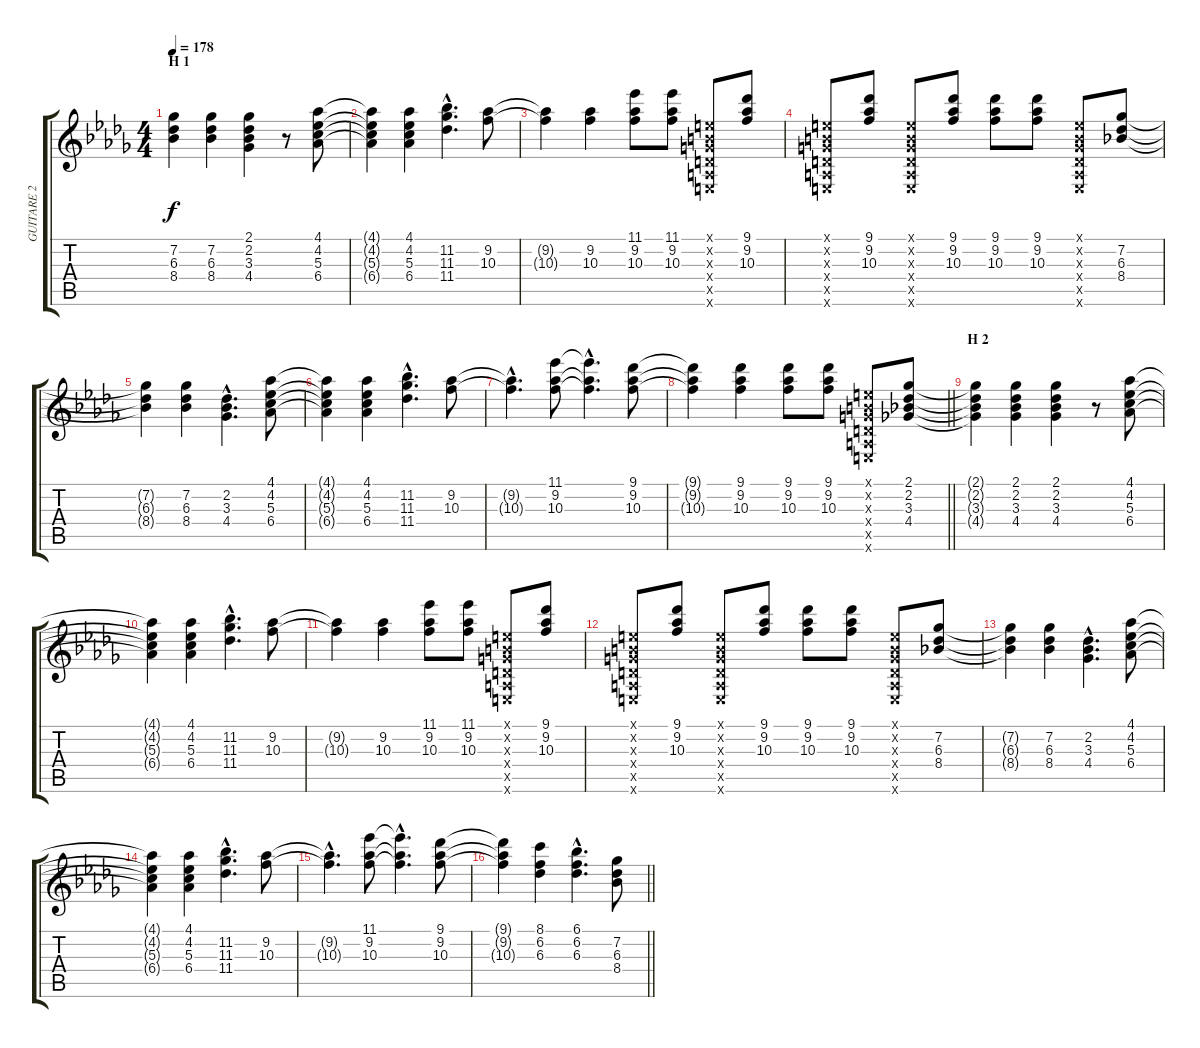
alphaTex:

\track ("GUITARE 2" "GUITARE 2") {instrument distortionguitar}
\staff {score tabs}
\tuning (E4 B3 G3 D3 A2 E2) {hide}
\ts (4 4)
\section ("" "H 1")
\tempo 178
\clef g2
\ks db
(7.2{t} 6.3{t} 8.4{t}).4{dy f} (7.2 6.3 8.4).4 (2.1 2.2 3.3 4.4).4 r.8 (4.1 4.2 5.3 6.4).8 |
(4.1{t} 4.2{t} 5.3{t} 6.4{t}).4 (4.1 4.2 5.3 6.4).4 (11.2{hac} 11.3{hac} 11.4{hac}).4{d} (9.2 10.3).8 |
(9.2{t} 10.3{t}).4 (9.2 10.3).4 (11.1 9.2 10.3).8 (11.1 9.2 10.3).8 (0.1{x} 0.2{x} 0.3{x} 0.4{x} 0.5{x} 0.6{x}).8 (9.1 9.2 10.3).8 |
(0.1{x} 0.2{x} 0.3{x} 0.4{x} 0.5{x} 0.6{x}).8 (9.1 9.2 10.3).8 (0.1{x} 0.2{x} 0.3{x} 0.4{x} 0.5{x} 0.6{x}).8 (9.1 9.2 10.3).8 (9.1 9.2 10.3).8 (9.1 9.2 10.3).8 (0.1{x} 0.2{x} 0.3{x} 0.4{x} 0.5{x} 0.6{x}).8 (7.2 6.3 8.4).8 |
(7.2{t} 6.3{t} 8.4{t}).4 (7.2 6.3 8.4).4 (2.2{hac} 3.3{hac} 4.4{hac}).4{d} (4.1 4.2 5.3 6.4).8 |
(4.1{t} 4.2{t} 5.3{t} 6.4{t}).4 (4.1 4.2 5.3 6.4).4 (11.2{hac} 11.3{hac} 11.4{hac}).4{d} (9.2 10.3).8 |
(9.2{hac t} 10.3{hac t}).4{d} (11.1 9.2 10.3).8 (11.1{hac t} 9.2{hac t} 10.3{hac t}).4{d} (9.1 9.2 10.3).8 |
\barLineRight lightlight
(9.1{t} 9.2{t} 10.3{t}).4 (9.1 9.2 10.3).4 (9.1 9.2 10.3).8 (9.1 9.2 10.3).8 (0.1{x} 0.2{x} 0.3{x} 0.4{x} 0.5{x} 0.6{x}).8 (2.1 2.2 3.3 4.4).8 |
\section ("" "H 2")
(2.1{t} 2.2{t} 3.3{t} 4.4{t}).4 (2.1 2.2 3.3 4.4).4 (2.1 2.2 3.3 4.4).4 r.8 (4.1 4.2 5.3 6.4).8 |
(4.1{t} 4.2{t} 5.3{t} 6.4{t}).4 (4.1 4.2 5.3 6.4).4 (11.2{hac} 11.3{hac} 11.4{hac}).4{d} (9.2 10.3).8 |
(9.2{t} 10.3{t}).4 (9.2 10.3).4 (11.1 9.2 10.3).8 (11.1 9.2 10.3).8 (0.1{x} 0.2{x} 0.3{x} 0.4{x} 0.5{x} 0.6{x}).8 (9.1 9.2 10.3).8 |
(0.1{x} 0.2{x} 0.3{x} 0.4{x} 0.5{x} 0.6{x}).8 (9.1 9.2 10.3).8 (0.1{x} 0.2{x} 0.3{x} 0.4{x} 0.5{x} 0.6{x}).8 (9.1 9.2 10.3).8 (9.1 9.2 10.3).8 (9.1 9.2 10.3).8 (0.1{x} 0.2{x} 0.3{x} 0.4{x} 0.5{x} 0.6{x}).8 (7.2 6.3 8.4).8 |
(7.2{t} 6.3{t} 8.4{t}).4 (7.2 6.3 8.4).4 (2.2{hac} 3.3{hac} 4.4{hac}).4{d} (4.1 4.2 5.3 6.4).8 |
(4.1{t} 4.2{t} 5.3{t} 6.4{t}).4 (4.1 4.2 5.3 6.4).4 (11.2{hac} 11.3{hac} 11.4{hac}).4{d} (9.2 10.3).8 |
(9.2{hac t} 10.3{hac t}).4{d} (11.1 9.2 10.3).8 (11.1{hac t} 9.2{hac t} 10.3{hac t}).4{d} (9.1 9.2 10.3).8 |
\barLineRight lightlight
(9.1{t} 9.2{t} 10.3{t}).4 (8.1 6.2 6.3).4 (6.1{hac} 6.2{hac} 6.3{hac}).4{d} (7.2 6.3 8.4).8
